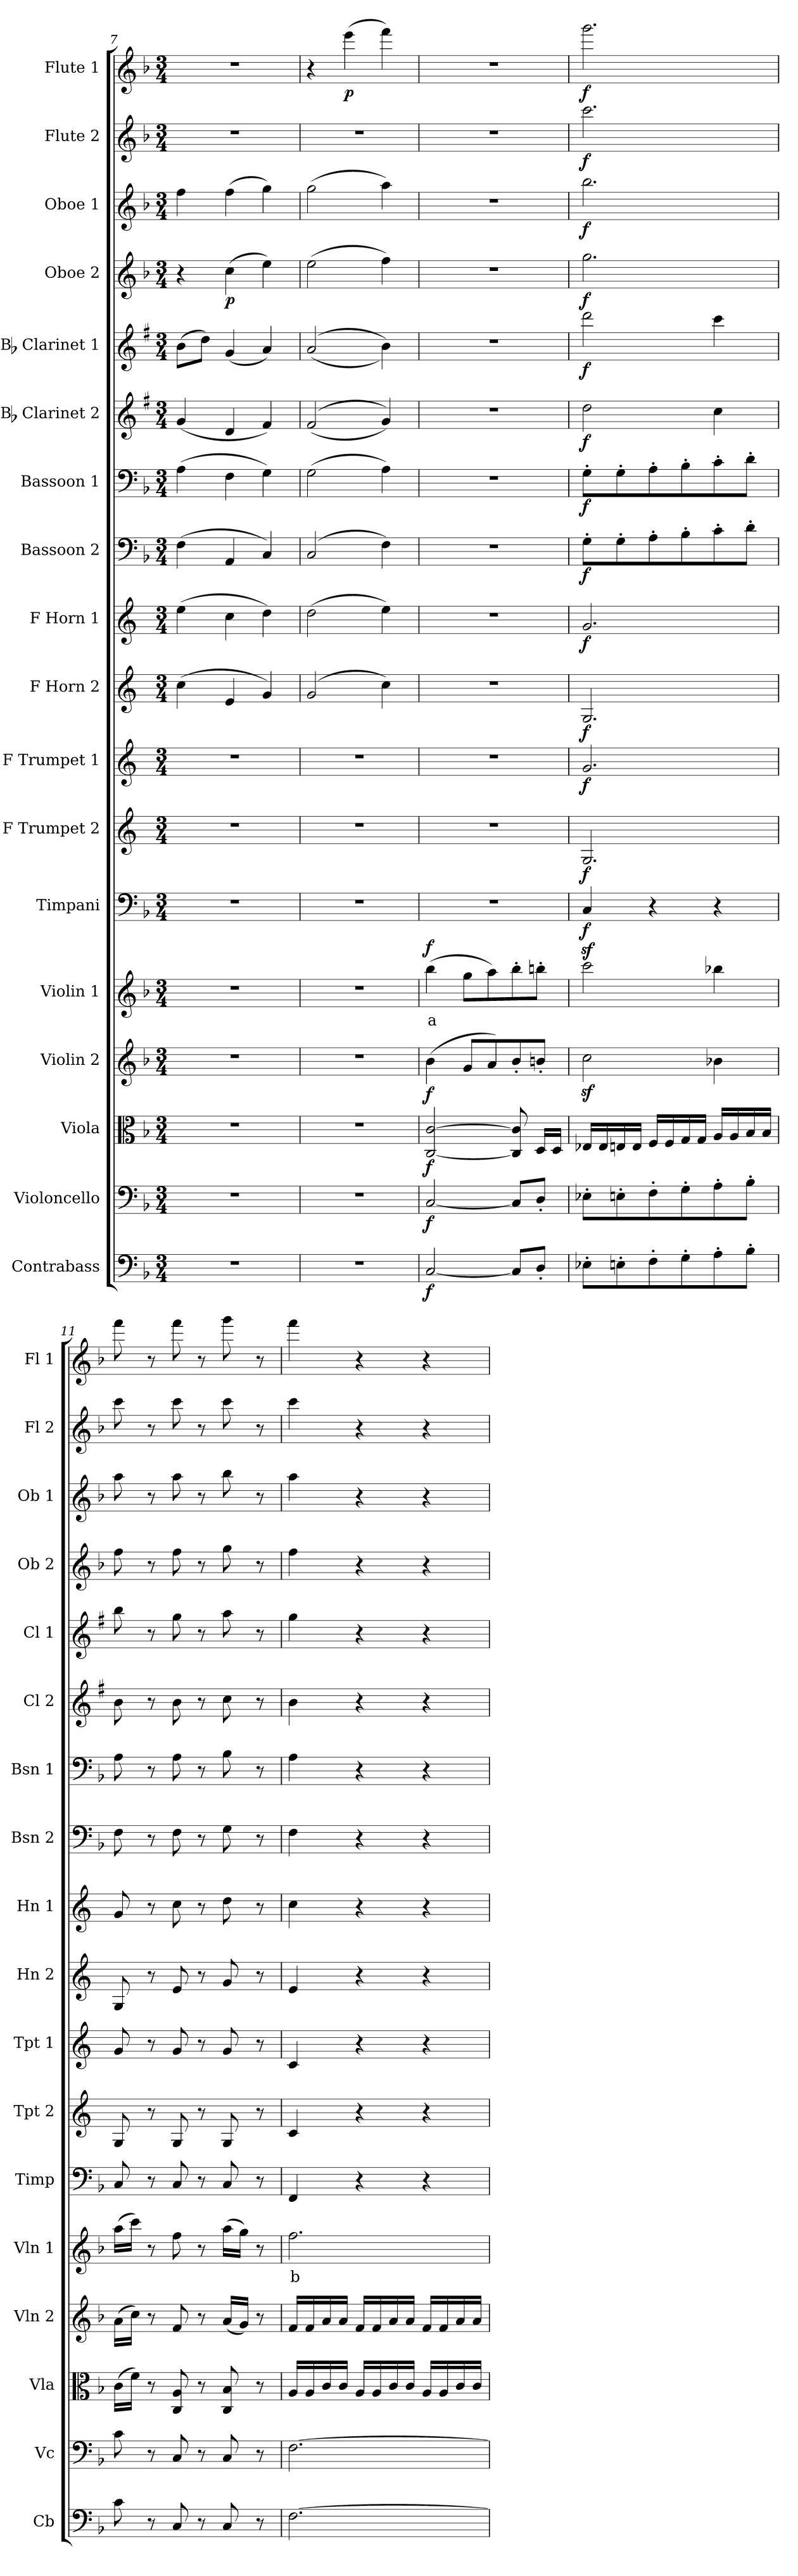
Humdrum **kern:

**kern	**dynam	**kern	**dynam	**kern	**dynam	**kern	**dynam	**kern	**text	**dynam	**kern	**dynam	**kern	**dynam	**kern	**dynam	**kern	**dynam	**kern	**dynam	**kern	**dynam	**kern	**dynam	**kern	**dynam	**kern	**dynam	**kern	**dynam	**kern	**dynam	**kern	**dynam	**kern	**dynam
*part18	*part18	*part17	*part17	*part16	*part16	*part15	*part15	*part14	*part14	*part14	*part13	*part13	*part12	*part12	*part11	*part11	*part10	*part10	*part9	*part9	*part8	*part8	*part7	*part7	*part6	*part6	*part5	*part5	*part4	*part4	*part3	*part3	*part2	*part2	*part1	*part1
*staff18	*staff18	*staff17	*staff17	*staff16	*staff16	*staff15	*staff15	*staff14	*staff14	*staff14	*staff13	*staff13	*staff12	*staff12	*staff11	*staff11	*staff10	*staff10	*staff9	*staff9	*staff8	*staff8	*staff7	*staff7	*staff6	*staff6	*staff5	*staff5	*staff4	*staff4	*staff3	*staff3	*staff2	*staff2	*staff1	*staff1
*I"Contrabass	*	*I"Violoncello	*	*I"Viola	*	*I"Violin 2	*	*I"Violin 1	*	*	*I"Timpani	*	*I"F Trumpet 2	*	*I"F Trumpet 1	*	*I"F Horn 2	*	*I"F Horn 1	*	*I"Bassoon 2	*	*I"Bassoon 1	*	*I"Bb Clarinet 2	*	*I"Bb Clarinet 1	*	*I"Oboe 2	*	*I"Oboe 1	*	*I"Flute 2	*	*I"Flute 1	*
*I'Cb	*	*I'Vc	*	*I'Vla	*	*I'Vln 2	*	*I'Vln 1	*	*	*I'Timp	*	*I'Tpt 2	*	*I'Tpt 1	*	*I'Hn 2	*	*I'Hn 1	*	*I'Bsn 2	*	*I'Bsn 1	*	*I'Cl 2	*	*I'Cl 1	*	*I'Ob 2	*	*I'Ob 1	*	*I'Fl 2	*	*I'Fl 1	*
*clefF4	*	*clefF4	*	*clefC3	*	*clefG2	*	*clefG2	*	*	*clefF4	*	*clefG2	*	*clefG2	*	*clefG2	*	*clefG2	*	*clefF4	*	*clefF4	*	*clefG2	*	*clefG2	*	*clefG2	*	*clefG2	*	*clefG2	*	*clefG2	*
*ITrd7c12	*	*	*	*	*	*	*	*	*	*	*	*	*ITrd1c2	*	*ITrd1c2	*	*ITrd4c7	*	*ITrd4c7	*	*	*	*	*	*ITrd1c2	*	*ITrd1c2	*	*	*	*	*	*	*	*	*
*k[b-]	*	*k[b-]	*	*k[b-]	*	*k[b-]	*	*k[b-]	*	*	*k[b-]	*	*k[b-e-]	*	*k[b-e-]	*	*k[b-]	*	*k[b-]	*	*k[b-]	*	*k[b-]	*	*k[b-]	*	*k[b-]	*	*k[b-]	*	*k[b-]	*	*k[b-]	*	*k[b-]	*
*M3/4	*	*M3/4	*	*M3/4	*	*M3/4	*	*M3/4	*	*	*M3/4	*	*M3/4	*	*M3/4	*	*M3/4	*	*M3/4	*	*M3/4	*	*M3/4	*	*M3/4	*	*M3/4	*	*M3/4	*	*M3/4	*	*M3/4	*	*M3/4	*
=7	=7	=7	=7	=7	=7	=7	=7	=7	=7	=7	=7	=7	=7	=7	=7	=7	=7	=7	=7	=7	=7	=7	=7	=7	=7	=7	=7	=7	=7	=7	=7	=7	=7	=7	=7	=7
2.r	.	2.r	.	2.r	.	2.r	.	2.r	.	.	2.r	.	2.r	.	2.r	.	(4f\	.	(4a\	.	(4F\	.	(4A\	.	(4f/	.	(8a\L	.	4r	.	4ff\	.	2.r	.	2.r	.
.	.	.	.	.	.	.	.	.	.	.	.	.	.	.	.	.	.	.	.	.	.	.	.	.	.	.	8cc\J)	.	.	.	.	.	.	.	.	.
!	!	!	!	!	!	!	!	!	!	!	!	!	!	!	!	!	!	!	!	!	!	!	!	!	!	!	!	!	!	!LO:DY:b	!	!	!	!	!	!
.	.	.	.	.	.	.	.	.	.	.	.	.	.	.	.	.	4A/	.	4f\	.	4AA/	.	4F\	.	4c/	.	(4f/	.	(4cc\	p	(4ff\	.	.	.	.	.
.	.	.	.	.	.	.	.	.	.	.	.	.	.	.	.	.	4c/)	.	4g\)	.	4C/)	.	4G\)	.	4e/)	.	4g/)	.	4ee\)	.	4gg\)	.	.	.	.	.
=8	=8	=8	=8	=8	=8	=8	=8	=8	=8	=8	=8	=8	=8	=8	=8	=8	=8	=8	=8	=8	=8	=8	=8	=8	=8	=8	=8	=8	=8	=8	=8	=8	=8	=8	=8	=8
2.r	.	2.r	.	2.r	.	2.r	.	2.r	.	.	2.r	.	2.r	.	2.r	.	(2c/	.	(2g\	.	(2C/	.	(2G\	.	((2e/	.	((2g/	.	(2ee\	.	(2gg\	.	2.r	.	4r	.
!	!	!	!	!	!	!	!	!	!	!	!	!	!	!	!	!	!	!	!	!	!	!	!	!	!	!	!	!	!	!	!	!	!	!	!	!LO:DY:b
.	.	.	.	.	.	.	.	.	.	.	.	.	.	.	.	.	.	.	.	.	.	.	.	.	.	.	.	.	.	.	.	.	.	.	(4eee\	p
.	.	.	.	.	.	.	.	.	.	.	.	.	.	.	.	.	4f\)	.	4a\)	.	4F\)	.	4A\)	.	4f/))	.	4a\))	.	4ff\)	.	4aa\)	.	.	.	4fff\)	.
=9	=9	=9	=9	=9	=9	=9	=9	=9	=9	=9	=9	=9	=9	=9	=9	=9	=9	=9	=9	=9	=9	=9	=9	=9	=9	=9	=9	=9	=9	=9	=9	=9	=9	=9	=9	=9
!	!LO:DY:b	!	!LO:DY:b	!	!LO:DY:b	!	!LO:DY:b	!	!LO:LY:b:color=#FF0000	!LO:DY:b	!	!	!	!	!	!	!	!	!	!	!	!	!	!	!	!	!	!	!	!	!	!	!	!	!	!
[2CC/	f	[2C/	f	[2C/ [2c/	f	(4b-\	f	(4bb-\	a	f	2.r	.	2.r	.	2.r	.	2.r	.	2.r	.	2.r	.	2.r	.	2.r	.	2.r	.	2.r	.	2.r	.	2.r	.	2.r	.
.	.	.	.	.	.	8g/L	.	8gg\L	.	.	.	.	.	.	.	.	.	.	.	.	.	.	.	.	.	.	.	.	.	.	.	.	.	.	.	.
.	.	.	.	.	.	8a/)	.	8aa\)	.	.	.	.	.	.	.	.	.	.	.	.	.	.	.	.	.	.	.	.	.	.	.	.	.	.	.	.
8CC/L]	.	8C/L]	.	8C/] 8c/]	.	8b-'/	.	8bb-'\	.	.	.	.	.	.	.	.	.	.	.	.	.	.	.	.	.	.	.	.	.	.	.	.	.	.	.	.
8DD'/J	.	8D'/J	.	16D/LL	.	8bn'/J	.	8bbn'\J	.	.	.	.	.	.	.	.	.	.	.	.	.	.	.	.	.	.	.	.	.	.	.	.	.	.	.	.
.	.	.	.	16D/JJ	.	.	.	.	.	.	.	.	.	.	.	.	.	.	.	.	.	.	.	.	.	.	.	.	.	.	.	.	.	.	.	.
!!LO:PB:g=z
=10	=10	=10	=10	=10	=10	=10	=10	=10	=10	=10	=10	=10	=10	=10	=10	=10	=10	=10	=10	=10	=10	=10	=10	=10	=10	=10	=10	=10	=10	=10	=10	=10	=10	=10	=10	=10
!	!	!	!	!	!	!	!	!	!	!	!	!LO:DY:b	!	!LO:DY:b	!	!LO:DY:b	!	!LO:DY:b	!	!LO:DY:b	!	!LO:DY:b	!	!LO:DY:b	!	!LO:DY:b	!	!LO:DY:b	!	!LO:DY:b	!	!LO:DY:b	!	!LO:DY:b	!	!LO:DY:b
8EE-X'\L	.	8E-X'\L	.	16E-X/LL	.	2ccz<\	.	2cccz<\	.	.	4C/	f	2.F/	f	2.f/	f	2.C/	f	2.c/	f	8G'\L	f	8G'\L	f	2cc\	f	2ccc\	f	2.gg\	f	2.bb-\	f	2.ccc\	f	2.ggg\	f
.	.	.	.	16E-/	.	.	.	.	.	.	.	.	.	.	.	.	.	.	.	.	.	.	.	.	.	.	.	.	.	.	.	.	.	.	.	.
8EEn'\	.	8En'\	.	16En/	.	.	.	.	.	.	.	.	.	.	.	.	.	.	.	.	8G'\	.	8G'\	.	.	.	.	.	.	.	.	.	.	.	.	.
.	.	.	.	16E/JJ	.	.	.	.	.	.	.	.	.	.	.	.	.	.	.	.	.	.	.	.	.	.	.	.	.	.	.	.	.	.	.	.
8FF'\	.	8F'\	.	16F/LL	.	.	.	.	.	.	4r	.	.	.	.	.	.	.	.	.	8A'\	.	8A'\	.	.	.	.	.	.	.	.	.	.	.	.	.
.	.	.	.	16F/	.	.	.	.	.	.	.	.	.	.	.	.	.	.	.	.	.	.	.	.	.	.	.	.	.	.	.	.	.	.	.	.
8GG'\	.	8G'\	.	16G/	.	.	.	.	.	.	.	.	.	.	.	.	.	.	.	.	8B-'\	.	8B-'\	.	.	.	.	.	.	.	.	.	.	.	.	.
.	.	.	.	16G/JJ	.	.	.	.	.	.	.	.	.	.	.	.	.	.	.	.	.	.	.	.	.	.	.	.	.	.	.	.	.	.	.	.
8AA'\	.	8A'\	.	16A/LL	.	4b-X\	.	4bb-X\	.	.	4r	.	.	.	.	.	.	.	.	.	8c'\	.	8c'\	.	4b-\	.	4bb-\	.	.	.	.	.	.	.	.	.
.	.	.	.	16A/	.	.	.	.	.	.	.	.	.	.	.	.	.	.	.	.	.	.	.	.	.	.	.	.	.	.	.	.	.	.	.	.
8BB-'\J	.	8B-'\J	.	16B-/	.	.	.	.	.	.	.	.	.	.	.	.	.	.	.	.	8d'\J	.	8d'\J	.	.	.	.	.	.	.	.	.	.	.	.	.
.	.	.	.	16B-/JJ	.	.	.	.	.	.	.	.	.	.	.	.	.	.	.	.	.	.	.	.	.	.	.	.	.	.	.	.	.	.	.	.
=11	=11	=11	=11	=11	=11	=11	=11	=11	=11	=11	=11	=11	=11	=11	=11	=11	=11	=11	=11	=11	=11	=11	=11	=11	=11	=11	=11	=11	=11	=11	=11	=11	=11	=11	=11	=11
8C\	.	8c\	.	(16c\LL	.	(16a\LL	.	(16aa\LL	.	.	8C/	.	8F/	.	8f/	.	8C/	.	8c/	.	8F\	.	8A\	.	8a\	.	8aa\	.	8ff\	.	8aa\	.	8ccc\	.	8fff\	.
.	.	.	.	16f\JJ)	.	16cc\JJ)	.	16ccc\JJ)	.	.	.	.	.	.	.	.	.	.	.	.	.	.	.	.	.	.	.	.	.	.	.	.	.	.	.	.
8r	.	8r	.	8r	.	8r	.	8r	.	.	8r	.	8r	.	8r	.	8r	.	8r	.	8r	.	8r	.	8r	.	8r	.	8r	.	8r	.	8r	.	8r	.
8CC/	.	8C/	.	8C/ 8A/	.	8f/	.	8ff\	.	.	8C/	.	8F/	.	8f/	.	8A/	.	8f\	.	8F\	.	8A\	.	8a\	.	8ff\	.	8ff\	.	8aa\	.	8ccc\	.	8fff\	.
8r	.	8r	.	8r	.	8r	.	8r	.	.	8r	.	8r	.	8r	.	8r	.	8r	.	8r	.	8r	.	8r	.	8r	.	8r	.	8r	.	8r	.	8r	.
8CC/	.	8C/	.	8C/ 8B-/	.	(16a/LL	.	(16aa\LL	.	.	8C/	.	8F/	.	8f/	.	8c/	.	8g\	.	8G\	.	8B-\	.	8b-\	.	8gg\	.	8gg\	.	8bb-\	.	8ccc\	.	8ggg\	.
.	.	.	.	.	.	16g/JJ)	.	16gg\JJ)	.	.	.	.	.	.	.	.	.	.	.	.	.	.	.	.	.	.	.	.	.	.	.	.	.	.	.	.
8r	.	8r	.	8r	.	8r	.	8r	.	.	8r	.	8r	.	8r	.	8r	.	8r	.	8r	.	8r	.	8r	.	8r	.	8r	.	8r	.	8r	.	8r	.
=12	=12	=12	=12	=12	=12	=12	=12	=12	=12	=12	=12	=12	=12	=12	=12	=12	=12	=12	=12	=12	=12	=12	=12	=12	=12	=12	=12	=12	=12	=12	=12	=12	=12	=12	=12	=12
!	!	!	!	!	!	!	!	!	!LO:LY:b:color=#FF0000	!	!	!	!	!	!	!	!	!	!	!	!	!	!	!	!	!	!	!	!	!	!	!	!	!	!	!
[2.FF\	.	[2.F\	.	16A/LL	.	16f/LL	.	2.ff\	b	.	4FF/	.	4B-/	.	4B-/	.	4A/	.	4f\	.	4F\	.	4A\	.	4a\	.	4ff\	.	4ff\	.	4aa\	.	4ccc\	.	4fff\	.
.	.	.	.	16A/	.	16f/	.	.	.	.	.	.	.	.	.	.	.	.	.	.	.	.	.	.	.	.	.	.	.	.	.	.	.	.	.	.
.	.	.	.	16c/	.	16a/	.	.	.	.	.	.	.	.	.	.	.	.	.	.	.	.	.	.	.	.	.	.	.	.	.	.	.	.	.	.
.	.	.	.	16c/JJ	.	16a/JJ	.	.	.	.	.	.	.	.	.	.	.	.	.	.	.	.	.	.	.	.	.	.	.	.	.	.	.	.	.	.
.	.	.	.	16A/LL	.	16f/LL	.	.	.	.	4r	.	4r	.	4r	.	4r	.	4r	.	4r	.	4r	.	4r	.	4r	.	4r	.	4r	.	4r	.	4r	.
.	.	.	.	16A/	.	16f/	.	.	.	.	.	.	.	.	.	.	.	.	.	.	.	.	.	.	.	.	.	.	.	.	.	.	.	.	.	.
.	.	.	.	16c/	.	16a/	.	.	.	.	.	.	.	.	.	.	.	.	.	.	.	.	.	.	.	.	.	.	.	.	.	.	.	.	.	.
.	.	.	.	16c/JJ	.	16a/JJ	.	.	.	.	.	.	.	.	.	.	.	.	.	.	.	.	.	.	.	.	.	.	.	.	.	.	.	.	.	.
.	.	.	.	16A/LL	.	16f/LL	.	.	.	.	4r	.	4r	.	4r	.	4r	.	4r	.	4r	.	4r	.	4r	.	4r	.	4r	.	4r	.	4r	.	4r	.
.	.	.	.	16A/	.	16f/	.	.	.	.	.	.	.	.	.	.	.	.	.	.	.	.	.	.	.	.	.	.	.	.	.	.	.	.	.	.
.	.	.	.	16c/	.	16a/	.	.	.	.	.	.	.	.	.	.	.	.	.	.	.	.	.	.	.	.	.	.	.	.	.	.	.	.	.	.
.	.	.	.	16c/JJ	.	16a/JJ	.	.	.	.	.	.	.	.	.	.	.	.	.	.	.	.	.	.	.	.	.	.	.	.	.	.	.	.	.	.
=	=	=	=	=	=	=	=	=	=	=	=	=	=	=	=	=	=	=	=	=	=	=	=	=	=	=	=	=	=	=	=	=	=	=	=	=
*-	*-	*-	*-	*-	*-	*-	*-	*-	*-	*-	*-	*-	*-	*-	*-	*-	*-	*-	*-	*-	*-	*-	*-	*-	*-	*-	*-	*-	*-	*-	*-	*-	*-	*-	*-	*-
